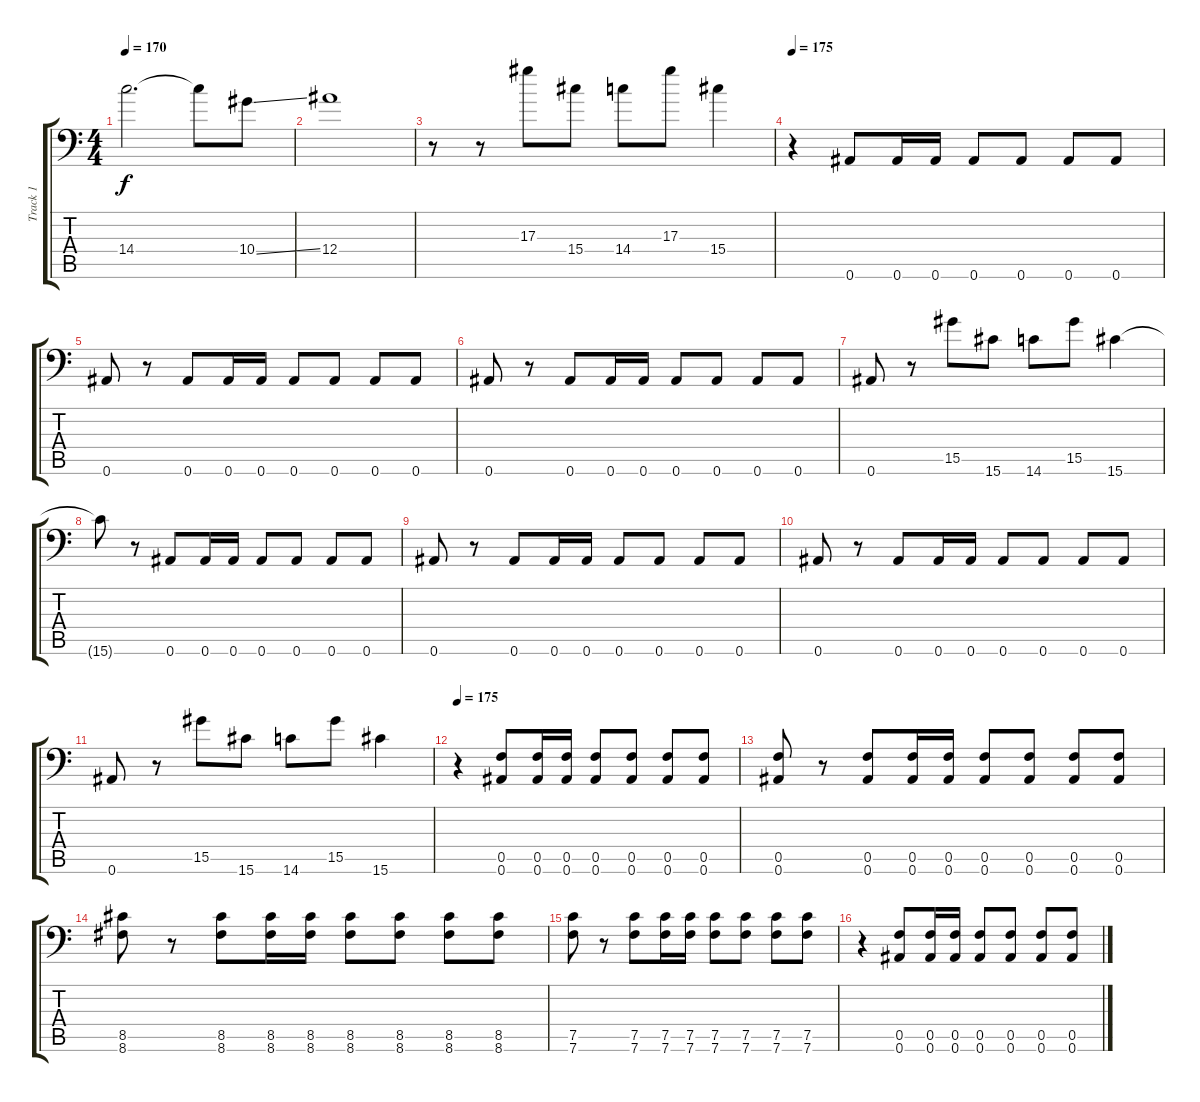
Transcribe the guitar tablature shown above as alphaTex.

\track ("Track 1" "Track 1") {instrument overdrivenguitar}
\staff {score tabs}
\tuning (C4 G3 Eb3 Bb2 F2 Bb1) {hide}
\ts (4 4)
\tempo 170
\clef f4
\ks c
14.4.2{d dy f} 14.4{t}.8 10.4{ss}.8 |
12.4.1 |
r.8 r.8 17.3.8 15.4.8 14.4.8 17.3.8 15.4.4 |
\tempo 175
r.4 0.6.8 0.6.16 0.6.16 0.6.8 0.6.8 0.6.8 0.6.8 |
0.6.8 r.8 0.6.8 0.6.16 0.6.16 0.6.8 0.6.8 0.6.8 0.6.8 |
0.6.8 r.8 0.6.8 0.6.16 0.6.16 0.6.8 0.6.8 0.6.8 0.6.8 |
0.6.8 r.8 15.5.8 15.6.8 14.6.8 15.5.8 15.6.4 |
15.6{t}.8 r.8 0.6.8 0.6.16 0.6.16 0.6.8 0.6.8 0.6.8 0.6.8 |
0.6.8 r.8 0.6.8 0.6.16 0.6.16 0.6.8 0.6.8 0.6.8 0.6.8 |
0.6.8 r.8 0.6.8 0.6.16 0.6.16 0.6.8 0.6.8 0.6.8 0.6.8 |
0.6.8 r.8 15.5.8 15.6.8 14.6.8 15.5.8 15.6.4 |
\tempo 175
r.4 (0.5 0.6).8 (0.5 0.6).16 (0.5 0.6).16 (0.5 0.6).8 (0.5 0.6).8 (0.5 0.6).8 (0.5 0.6).8 |
(0.5 0.6).8 r.8 (0.5 0.6).8 (0.5 0.6).16 (0.5 0.6).16 (0.5 0.6).8 (0.5 0.6).8 (0.5 0.6).8 (0.5 0.6).8 |
(8.5 8.6).8 r.8 (8.5 8.6).8 (8.5 8.6).16 (8.5 8.6).16 (8.5 8.6).8 (8.5 8.6).8 (8.5 8.6).8 (8.5 8.6).8 |
(7.5 7.6).8 r.8 (7.5 7.6).8 (7.5 7.6).16 (7.5 7.6).16 (7.5 7.6).8 (7.5 7.6).8 (7.5 7.6).8 (7.5 7.6).8 |
r.4 (0.5 0.6).8 (0.5 0.6).16 (0.5 0.6).16 (0.5 0.6).8 (0.5 0.6).8 (0.5 0.6).8 (0.5 0.6).8
